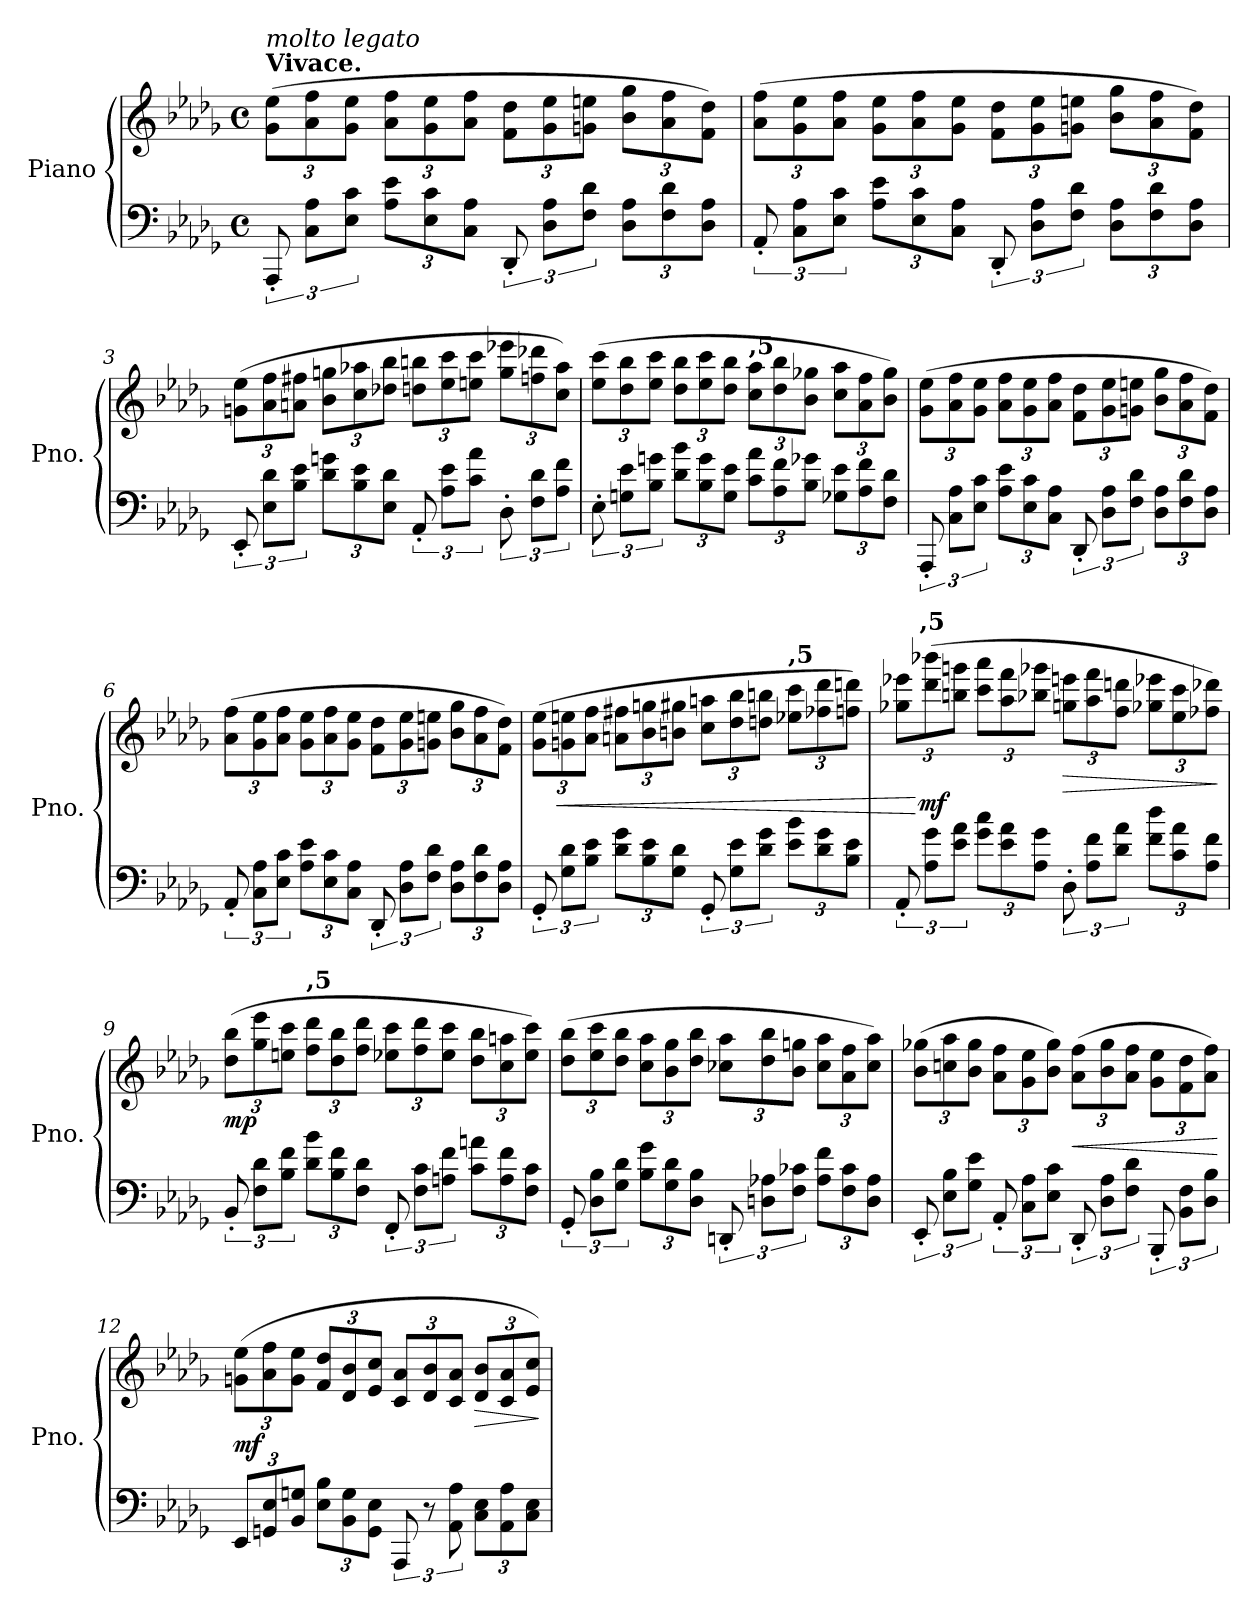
**kern	**kern	**dynam
*part1	*part1	*part1
*staff2	*staff1	*staff1/2
*I"Piano	*	*
*I'Pno.	*	*
*clefF4	*clefG2	*
*k[b-e-a-d-g-]	*k[b-e-a-d-g-]	*
*M4/4	*M4/4	*
*met(c)	*met(c)	*
*MM138	*MM94	*
*	*Xbrackettup	*
=1	=1	=1
!	!LO:TX:a:B:t=Vivace.	!
!	!LO:TX:a:i:t=molto legato	!
!	!	!LO:DY:b
12AAA-'/	(>12g-\ 12ee-\L	other-dynamics
*	*MM114	*
12C\ 12A-\L	12a-\ 12ff\	.
*	*MM134	*
12E-\ 12c\J	12g-\ 12ee-\J	.
*Xbrackettup	*	*
*	*MM138	*
12A-\ 12e-\L	12a-\ 12ff\L	.
12E-\ 12c\	12g-\ 12ee-\	.
12C\ 12A-\J	12a-\ 12ff\J	.
*brackettup	*	*
12DD-'/	12f\ 12dd-\L	.
12D-\ 12A-\L	12g-\ 12ee-\	.
12F\ 12d-\J	12gn\ 12een\J	.
*Xbrackettup	*	*
12D-\ 12A-\L	12b-\ 12gg-\L	.
12F\ 12d-\	12a-\ 12ff\	.
12D-\ 12A-\J	12f\ 12dd-\J)	.
=2	=2	=2
*brackettup	*	*
*	*MM114	*
12AA-'/	(>12a-\ 12ff\L	.
*	*MM134	*
12C\ 12A-\L	12g-\ 12ee-\	.
*	*MM138	*
12E-\ 12c\J	12a-\ 12ff\J	.
*Xbrackettup	*	*
12A-\ 12e-\L	12g-\ 12ee-\L	.
12E-\ 12c\	12a-\ 12ff\	.
12C\ 12A-\J	12g-\ 12ee-\J	.
*brackettup	*	*
12DD-'/	12f\ 12dd-\L	.
12D-\ 12A-\L	12g-\ 12ee-\	.
12F\ 12d-\J	12gn\ 12een\J	.
*Xbrackettup	*	*
12D-\ 12A-\L	12b-\ 12gg-\L	.
12F\ 12d-\	12a-\ 12ff\	.
12D-\ 12A-\J	12f\ 12dd-\J)	.
!!LO:LB:g=z
=3	=3	=3
*brackettup	*	*
12EE-'/	(>12gn\ 12ee-\L	.
12E-\ 12d-\L	12a-\ 12ff\	.
12B-\ 12e-\J	12an\ 12ff#X\J	.
*Xbrackettup	*	*
12d-\ 12gn\L	12b-\ 12ggn\L	.
12B-\ 12e-\	12cc\ 12aa-X\	.
12E-\ 12d-\J	12dd-X\ 12bb-\J	.
*brackettup	*	*
12AA-'/	12ddn\ 12bbn\L	.
12A-\ 12e-\L	12ee-\ 12ccc\	.
12c\ 12a-\J	12een\ 12ccc\J	.
12D-'\	12gg\ 12eee-X\L	.
12F\ 12d-\L	12ffn\ 12ddd-X\	.
12A-\ 12f\J	12cc\ 12aa-\J)	.
=4	=4	=4
12E-'\	(>12ee-\ 12ccc\L	.
12Gn\ 12e-\L	12dd-\ 12bb-\	.
12B-\ 12gn\J	12ee-\ 12ccc\J	.
*Xbrackettup	*	*
*	*MM134	*
12d-\ 12b-\L	12dd-\ 12bb-\L	.
12B-\ 12g\	12ee-\ 12ccc\	.
12G\ 12e-\J	12dd-\ 12bb-\J	.
*	*MM126	*
!	!LO:TX:a:B:t=,5	!
12c\ 12a-\L	12cc\ 12aa-\L	.
12A-\ 12f\	12dd-\ 12bb-\	.
12B-\ 12g-X\J	12b-\ 12gg-X\J	.
*	*MM114	*
12G-X\ 12e-\L	12cc\ 12aa-\L	.
12A-\ 12f\	12a-\ 12ff\	.
12F\ 12d-\J	12b-\ 12gg-\J)	.
=5	=5	=5
*brackettup	*	*
*	*MM94	*
12AAA-'/	(>12g-\ 12ee-\L	.
*	*MM114	*
12C\ 12A-\L	12a-\ 12ff\	.
*	*MM134	*
12E-\ 12c\J	12g-\ 12ee-\J	.
*Xbrackettup	*	*
*	*MM138	*
12A-\ 12e-\L	12a-\ 12ff\L	.
12E-\ 12c\	12g-\ 12ee-\	.
12C\ 12A-\J	12a-\ 12ff\J	.
*brackettup	*	*
12DD-'/	12f\ 12dd-\L	.
12D-\ 12A-\L	12g-\ 12ee-\	.
12F\ 12d-\J	12gn\ 12een\J	.
*Xbrackettup	*	*
12D-\ 12A-\L	12b-\ 12gg-\L	.
12F\ 12d-\	12a-\ 12ff\	.
12D-\ 12A-\J	12f\ 12dd-\J)	.
!!LO:LB:g=z
=6	=6	=6
*brackettup	*	*
*	*MM114	*
12AA-'/	(>12a-\ 12ff\L	.
12C\ 12A-\L	12g-\ 12ee-\	.
*	*MM134	*
12E-\ 12c\J	12a-\ 12ff\J	.
*Xbrackettup	*	*
*	*MM138	*
12A-\ 12e-\L	12g-\ 12ee-\L	.
12E-\ 12c\	12a-\ 12ff\	.
12C\ 12A-\J	12g-\ 12ee-\J	.
*brackettup	*	*
12DD-'/	12f\ 12dd-\L	.
12D-\ 12A-\L	12g-\ 12ee-\	.
12F\ 12d-\J	12gn\ 12een\J	.
*Xbrackettup	*	*
12D-\ 12A-\L	12b-\ 12gg-\L	.
12F\ 12d-\	12a-\ 12ff\	.
12D-\ 12A-\J	12f\ 12dd-\J)	.
=7	=7	=7
*brackettup	*	*
12GG-'/	(>12g-\ 12ee-\L	.
!	!	!LO:HP:b
12G-\ 12d-\L	12gn\ 12een\	<
12B-\ 12e-\J	12a-\ 12ff\J	.
*Xbrackettup	*	*
12d-\ 12g-\L	12an\ 12ff#X\L	.
12B-\ 12e-\	12b-\ 12ggn\	.
12G-\ 12d-\J	12bn\ 12gg#X\J	.
*brackettup	*	*
*	*MM134	*
12GG-'/	12cc\ 12aan\L	.
12G-\ 12e-\L	12dd-\ 12bb-\	.
12d-\ 12g-\J	12ddn\ 12bbn\J	.
*Xbrackettup	*	*
*	*MM126	*
!	!LO:TX:a:B:t=,5	!
12e-\ 12b-\L	12ee-X\ 12ccc\L	.
12d-\ 12g-\	12ff-X\ 12ddd-\	.
*	*MM114	*
12B-\ 12e-\J	12ffn\ 12dddn\J)	.
=8	=8	=8
*brackettup	*	*
12AA-'/	12gg-X\ 12eee-X\L	.
*	*MM126	*
!	!LO:TX:a:B:t=,5	!
!	!	!LO:DY:n=1:b
12A-\ 12g-\L	(>12ddd-\ 12bbb-X\	[ mf
*	*MM134	*
12e-\ 12a-\J	12bbn\ 12gggn\J	.
*Xbrackettup	*	*
12g-\ 12cc\L	12ccc\ 12aaa-\L	.
12e-\ 12a-\	12aa-\ 12fff\	.
12A-\ 12g-\J	12bb-X\ 12ggg-X\J	.
*brackettup	*	*
*	*MM138	*
!	!	!LO:HP:b
12D-'\	12ggn\ 12eeen\L	>
12A-\ 12f\L	12aa-\ 12fff\	.
12d-\ 12a-\J	12ff\ 12dddn\J	.
*Xbrackettup	*	*
12f\ 12dd-\L	12gg-X\ 12eee-X\L	.
12c\ 12a-\	12ee-\ 12ccc\	.
12A-\ 12f\J	12ff-X\ 12ddd-X\J)	.
.	.	]
!!LO:LB:g=z
=9	=9	=9
*brackettup	*	*
!	!	!LO:DY:b
12BB-'/	(>12dd-\ 12bb-\L	mp
*	*MM114	*
12F\ 12d-\L	12gg-\ 12eee-\	.
12B-\ 12f\J	12een\ 12ccc\J	.
*Xbrackettup	*	*
*	*MM126	*
!	!LO:TX:a:B:t=,5	!
12d-\ 12b-\L	12ff\ 12ddd-\L	.
12B-\ 12f\	12dd-\ 12bb-\	.
12F\ 12d-\J	12ff\ 12ddd-\J	.
*brackettup	*	*
*	*MM134	*
12FF'/	12ee-X\ 12ccc\L	.
12F\ 12c\L	12ff\ 12ddd-\	.
12An\ 12f\J	12ee-\ 12ccc\J	.
*Xbrackettup	*	*
*	*MM138	*
12c\ 12an\L	12dd-\ 12bb-\L	.
12A\ 12f\	12cc\ 12aan\	.
12F\ 12c\J	12ee-\ 12ccc\J)	.
=10	=10	=10
*brackettup	*	*
12GG-'/	(>12dd-\ 12bb-\L	.
12D-\ 12B-\L	12ee-\ 12ccc\	.
12G-\ 12d-\J	12dd-\ 12bb-\J	.
*Xbrackettup	*	*
12B-\ 12g-\L	12cc\ 12aa-\L	.
12G-\ 12d-\	12b-\ 12gg-\	.
12D-\ 12B-\J	12dd-\ 12bb-\J	.
*brackettup	*	*
12DDn'/	12cc-X\ 12aa-\L	.
12Dn\ 12A-X\L	12dd-\ 12bb-\	.
12F\ 12c-X\J	12b-\ 12ggn\J	.
*Xbrackettup	*	*
12A-\ 12f\L	12cc-\ 12aa-\L	.
12F\ 12c-\	12a-\ 12ff\	.
12D\ 12A-\J	12cc-\ 12aa-\J)	.
=11	=11	=11
*brackettup	*	*
12EE-'/	(>12b-\ 12gg-X\L	.
12E-\ 12B-\L	12ccn\ 12aa-\	.
12G-\ 12e-\J	12b-\ 12gg-\J	.
12AA-'/	12a-\ 12ff\L	.
12C\ 12A-\L	12g-\ 12ee-\	.
12E-\ 12c\J	12b-\ 12gg-\J)	.
!	!	!LO:HP:b
12DD-'/	(>12a-\ 12ff\L	<
12D-\ 12A-\L	12b-\ 12gg-\	.
12F\ 12d-\J	12a-\ 12ff\J	.
12BBB-'/	12g-\ 12ee-\L	.
12BB-\ 12F\L	12f\ 12dd-\	.
12D-\ 12B-\J	12a-\ 12ff\J)	.
.	.	[
!!LO:LB:g=z
=12	=12	=12
*Xbrackettup	*	*
!	!	!LO:DY:b
12EE-/L	(>12gn\ 12ee-\L	mf
12GGn/ 12E-/	12a-\ 12ff\	.
12BB-/ 12Gn/J	12g\ 12ee-\J	.
12E-\ 12B-\L	12f/ 12dd-/L	.
12BB-\ 12G\	12d-/ 12b-/	.
12GG\ 12E-\J	12e-/ 12cc/J	.
*brackettup	*	*
12AAA-/	12c/ 12a-/L	.
12r	12d-/ 12b-/	.
12AA-\ 12A-\	12c/ 12a-/J	.
*Xbrackettup	*	*
!	!	!LO:HP:b
12C\ 12E-\L	12d-/ 12b-/L	>
12AA-\ 12A-\	12c/ 12a-/	.
12C\ 12E-\J	12e-/ 12cc/J)	.
.	.	]
=	=	=
*-	*-	*-
